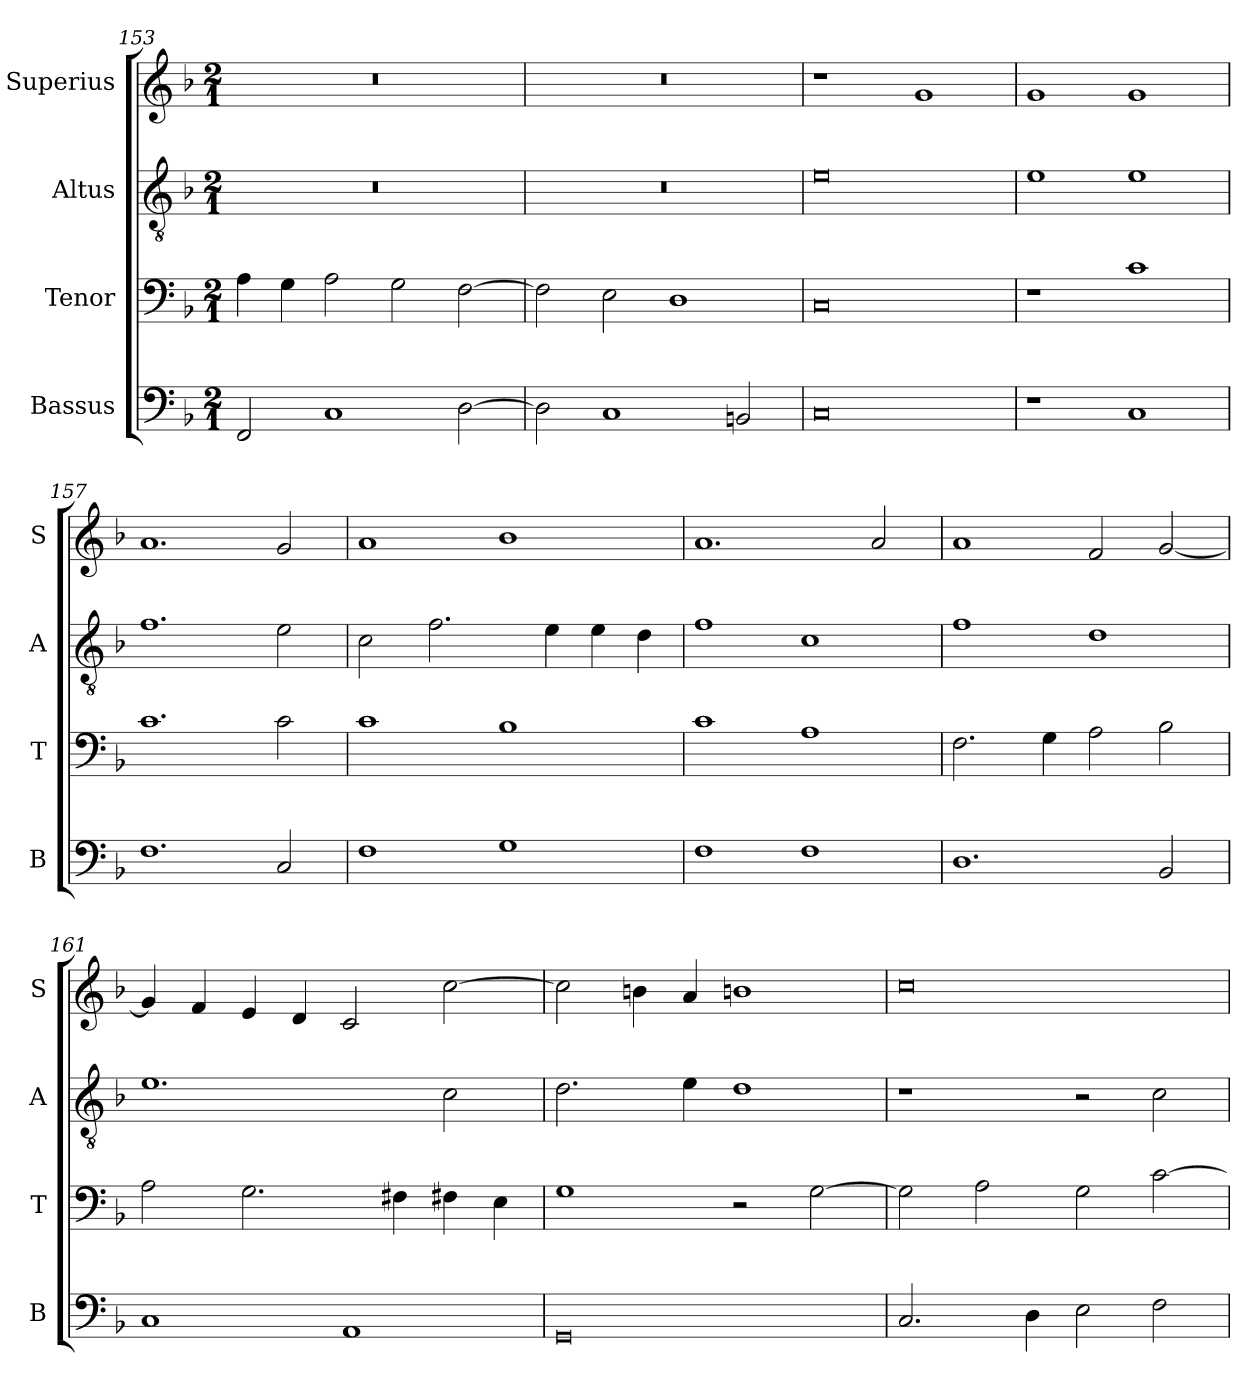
**kern	**kern	**kern	**kern
*part4	*part3	*part2	*part1
*staff4	*staff3	*staff2	*staff1
*I"Bassus	*I"Tenor	*I"Altus	*I"Superius
*I'B	*I'T	*I'A	*I'S
*clefF4	*clefF4	*clefGv2	*clefG2
*k[b-]	*k[b-]	*k[b-]	*k[b-]
*F:	*F:	*F:	*F:
*M2/1	*M2/1	*M2/1	*M2/1
=153	=153	=153	=153
2FF	4A	0r	0r
.	4G	.	.
1C	2A	.	.
.	2G	.	.
[2D	[2F	.	.
=154	=154	=154	=154
2D]	2F]	0r	0r
1C	2E	.	.
.	1D	.	.
2BBn	.	.	.
=155	=155	=155	=155
0C	0C	0e	1r
.	.	.	1g
=156	=156	=156	=156
1r	1r	1e	1g
1C	1c	1e	1g
=157	=157	=157	=157
1.F	1.c	1.f	1.a
2C	2c	2e	2g
=158	=158	=158	=158
1F	1c	2c	1a
.	.	2.f	.
1G	1B-	.	1b-
.	.	4e	.
.	.	4e	.
.	.	4d	.
=159	=159	=159	=159
1F	1c	1f	1.a
1F	1A	1c	.
.	.	.	2a
=160	=160	=160	=160
1.D	2.F	1f	1a
.	4G	.	.
.	2A	1d	2f
2BB-	2B-	.	[2g
=161	=161	=161	=161
1C	2A	1.e	4g]
.	.	.	4f
.	2.G	.	4e
.	.	.	4d
1AA	.	.	2c
.	4F#X	.	.
.	4F#X	2c	[2cc
.	4E	.	.
=162	=162	=162	=162
0GG	1G	2.d	2cc]
.	.	.	4bn
.	.	4e	4a
.	2r	1d	1bn
.	[2G	.	.
=163	=163	=163	=163
2.C	2G]	1r	0cc
.	2A	.	.
4D	.	.	.
2E	2G	2r	.
2F	[2c	2c	.
=	=	=	=
*-	*-	*-	*-
